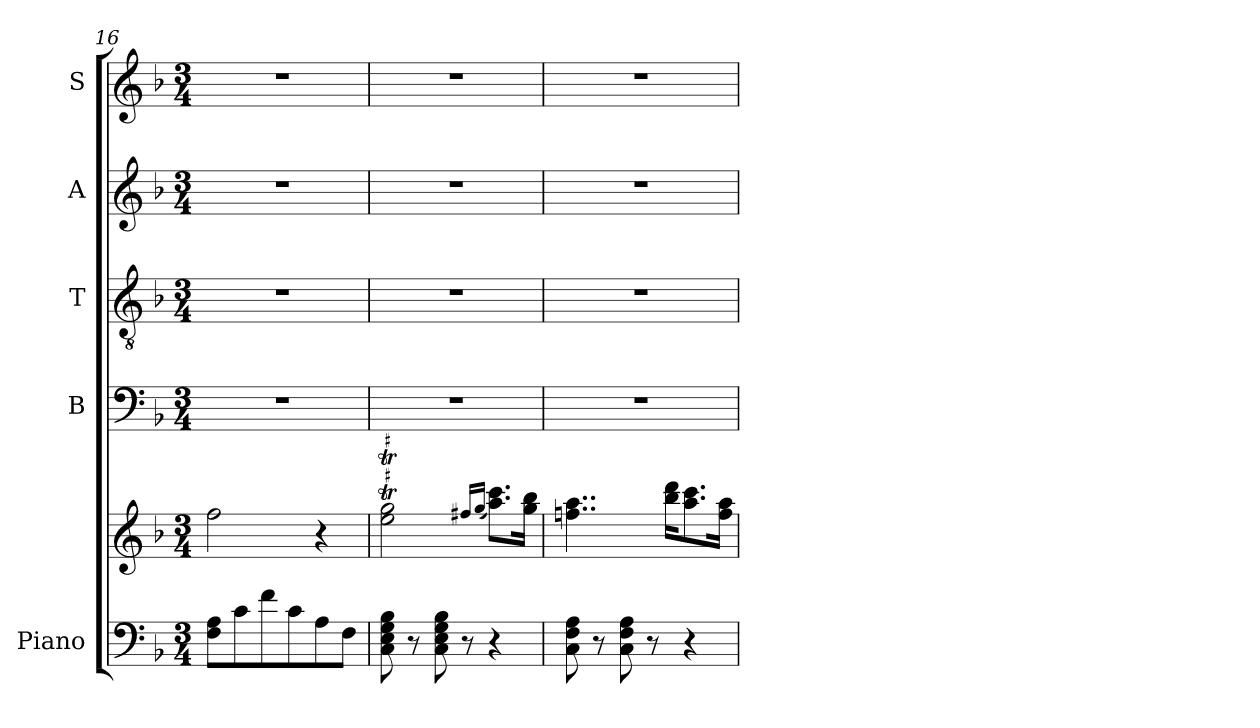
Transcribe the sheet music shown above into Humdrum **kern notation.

**kern	**kern	**kern	**kern	**kern	**kern
*part5	*part5	*part4	*part3	*part2	*part1
*staff6	*staff5	*staff4	*staff3	*staff2	*staff1
*I"Piano	*	*I"B	*I"T	*I"A	*I"S
*I'Pno	*	*I'B	*I'T	*I'A	*I'S
*clefF4	*clefG2	*clefF4	*clefGv2	*clefG2	*clefG2
*k[b-]	*k[b-]	*k[b-]	*k[b-]	*k[b-]	*k[b-]
*M3/4	*M3/4	*M3/4	*M3/4	*M3/4	*M3/4
=16	=16	=16	=16	=16	=16
8F\ 8A\L	2ff\	2.r	2.r	2.r	2.r
8c\	.	.	.	.	.
8f\	.	.	.	.	.
8c\	.	.	.	.	.
8A\	4r	.	.	.	.
8F\J	.	.	.	.	.
=17	=17	=17	=17	=17	=17
8C\ 8E\ 8G\ 8B-\	2ee\T 2gg\T	2.r	2.r	2.r	2.r
8r	.	.	.	.	.
8C\ 8E\ 8G\ 8B-\	.	.	.	.	.
8r	.	.	.	.	.
.	16qff#X/LL	.	.	.	.
.	(16qgg/JJ	.	.	.	.
4r	8.aa\ 8.ccc\L)	.	.	.	.
.	16gg\ 16bb-\Jk	.	.	.	.
=18	=18	=18	=18	=18	=18
8C\ 8F\ 8A\	4..ffn\ 4..aa\	2.r	2.r	2.r	2.r
8r	.	.	.	.	.
8C\ 8F\ 8A\	.	.	.	.	.
8r	.	.	.	.	.
.	16bb-\ 16ddd\KL	.	.	.	.
4r	8.aa\ 8.ccc\	.	.	.	.
.	16ff\ 16aa\Jk	.	.	.	.
=	=	=	=	=	=
*-	*-	*-	*-	*-	*-
